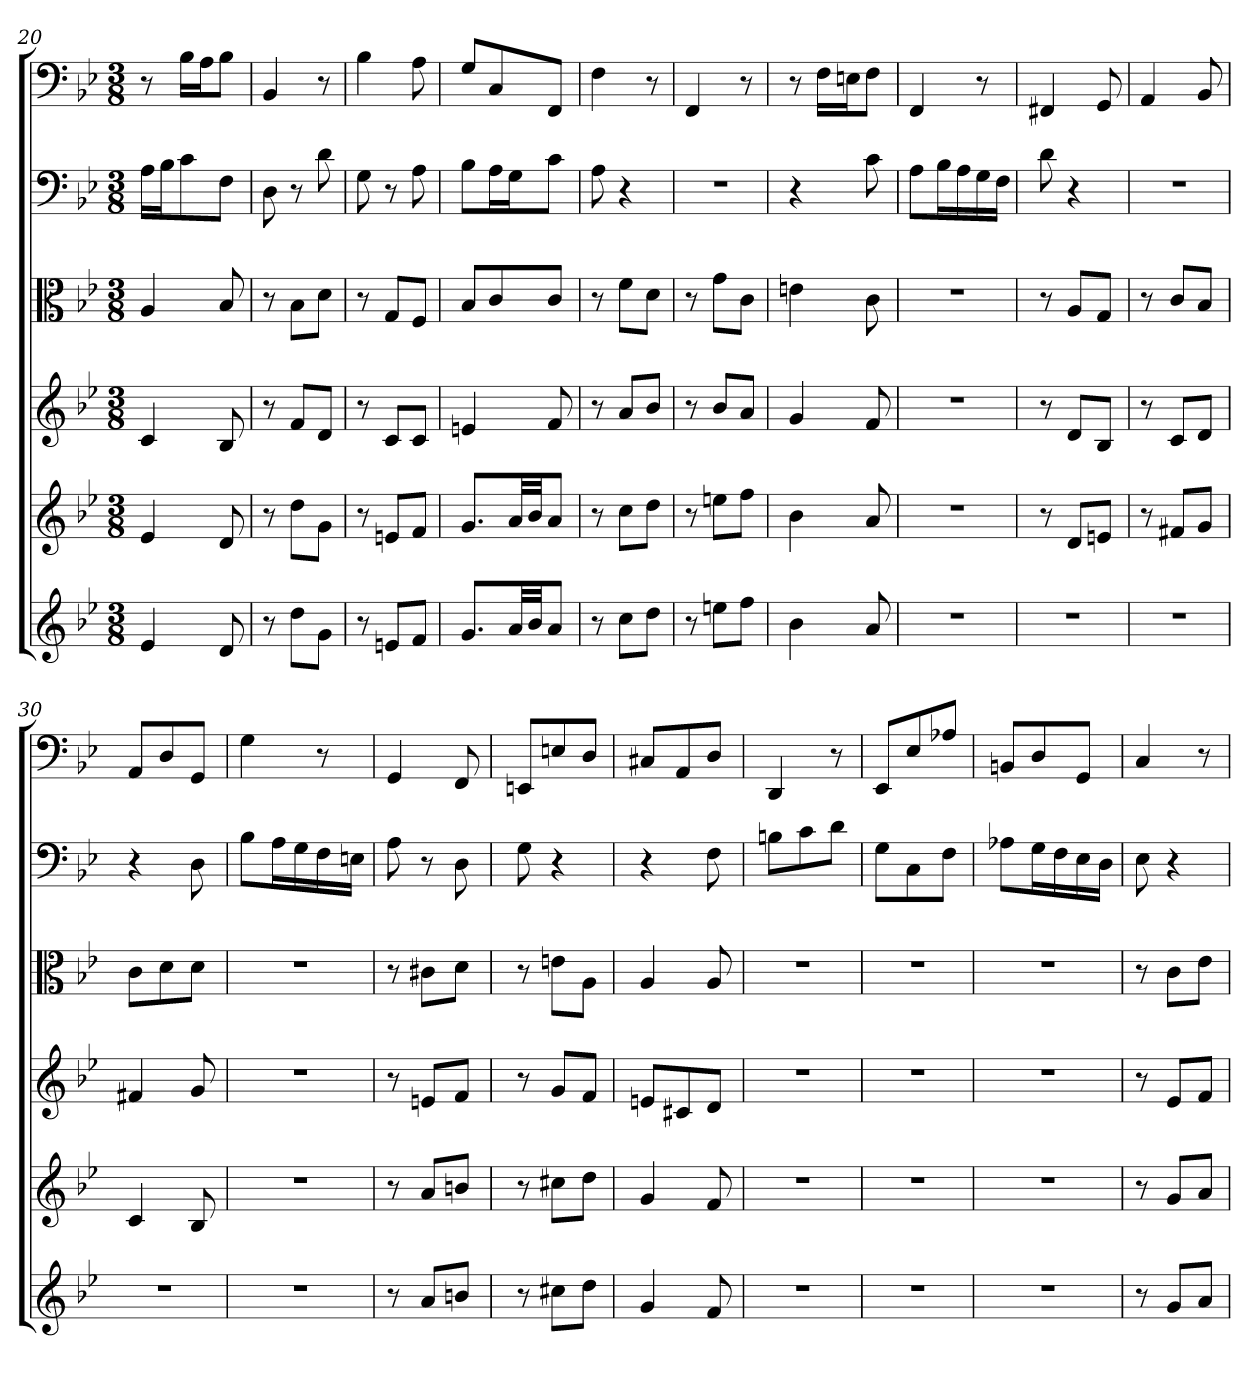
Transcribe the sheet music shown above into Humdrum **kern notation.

**kern	**kern	**kern	**kern	**kern	**kern
*part6	*part5	*part4	*part3	*part2	*part1
*staff6	*staff5	*staff4	*staff3	*staff2	*staff1
*	*	*	*clefC3	*clefF4	*clefF4
*k[b-e-]	*k[b-e-]	*k[b-e-]	*k[b-e-]	*k[b-e-]	*k[b-e-]
*B-:	*B-:	*B-:	*B-:	*B-:	*B-:
*M3/8	*M3/8	*M3/8	*M3/8	*M3/8	*M3/8
=20	=20	=20	=20	=20	=20
4e-	4e-	4c	4A	16A\LL	8r
.	.	.	.	16B-\J	.
.	.	.	.	8c\	16B-\LL
.	.	.	.	.	16A\J
8d	8d	8B-	8B-	8F\J	8B-\J
=21	=21	=21	=21	=21	=21
8r	8r	8r	8r	8D	4BB-
8ddL	8ddL	8fL	8B-\L	8r	.
8gJ	8gJ	8dJ	8d\J	8d	8r
=22	=22	=22	=22	=22	=22
8r	8r	8r	8r	8G	4B-
8enL	8enL	8cL	8G/L	8r	.
8fJ	8fJ	8cJ	8F/J	8A	8A
=23	=23	=23	=23	=23	=23
8.gL	8.gL	4en	8B-/L	8B-\L	8G/L
.	.	.	8c/	16A\L	8C/
32aLL	32aLL	.	.	16G\J	.
32b-JJ	32b-JJ	.	.	.	.
8aJ	8aJ	8f	8c/J	8c\J	8FF/J
=24	=24	=24	=24	=24	=24
8r	8r	8r	8r	8A	4F
8ccL	8ccL	8aL	8f\L	4r	.
8ddJ	8ddJ	8b-J	8d\J	.	8r
=25	=25	=25	=25	=25	=25
8r	8r	8r	8r	4.r	4FF
8eenL	8eenL	8b-L	8g\L	.	.
8ffJ	8ffJ	8aJ	8c\J	.	8r
=26	=26	=26	=26	=26	=26
4b-	4b-	4g	4en	4r	8r
.	.	.	.	.	16F\LL
.	.	.	.	.	16En\J
8a	8a	8f	8c	8c	8F\J
=27	=27	=27	=27	=27	=27
4.r	4.r	4.r	4.r	8A\L	4FF
.	.	.	.	16B-\L	.
.	.	.	.	16A\	.
.	.	.	.	16G\	8r
.	.	.	.	16F\JJ	.
=28	=28	=28	=28	=28	=28
4.r	8r	8r	8r	8d	4FF#X
.	8dL	8dL	8A/L	4r	.
.	8enJ	8B-J	8G/J	.	8GG
=29	=29	=29	=29	=29	=29
4.r	8r	8r	8r	4.r	4AA
.	8f#XL	8cL	8c/L	.	.
.	8gJ	8dJ	8B-/J	.	8BB-
=30	=30	=30	=30	=30	=30
4.r	4c	4f#X	8c\L	4r	8AA/L
.	.	.	8d\	.	8D/
.	8B-	8g	8d\J	8D	8GG/J
=31	=31	=31	=31	=31	=31
4.r	4.r	4.r	4.r	8B-\L	4G
.	.	.	.	16A\L	.
.	.	.	.	16G\	.
.	.	.	.	16F\	8r
.	.	.	.	16En\JJ	.
=32	=32	=32	=32	=32	=32
8r	8r	8r	8r	8A	4GG
8aL	8aL	8enL	8c#X\L	8r	.
8bnJ	8bnJ	8fJ	8d\J	8D	8FF
=33	=33	=33	=33	=33	=33
8r	8r	8r	8r	8G	8EEn/L
8cc#XL	8cc#XL	8gL	8en\L	4r	8En/
8ddJ	8ddJ	8fJ	8A\J	.	8D/J
=34	=34	=34	=34	=34	=34
4g	4g	8enL	4A	4r	8C#X/L
.	.	8c#X	.	.	8AA/
8f	8f	8dJ	8A	8F	8D/J
=35	=35	=35	=35	=35	=35
4.r	4.r	4.r	4.r	8Bn\L	4DD
.	.	.	.	8c\	.
.	.	.	.	8d\J	8r
=36	=36	=36	=36	=36	=36
4.r	4.r	4.r	4.r	8G\L	8EE-/L
.	.	.	.	8C\	8E-/
.	.	.	.	8F\J	8A-X/J
=37	=37	=37	=37	=37	=37
4.r	4.r	4.r	4.r	8A-X\L	8BBn/L
.	.	.	.	16G\L	8D/
.	.	.	.	16F\	.
.	.	.	.	16E-\	8GG/J
.	.	.	.	16D\JJ	.
=38	=38	=38	=38	=38	=38
8r	8r	8r	8r	8E-	4C
8gL	8gL	8e-L	8c\L	4r	.
8aJ	8aJ	8fJ	8e-\J	.	8r
=	=	=	=	=	=
*-	*-	*-	*-	*-	*-
